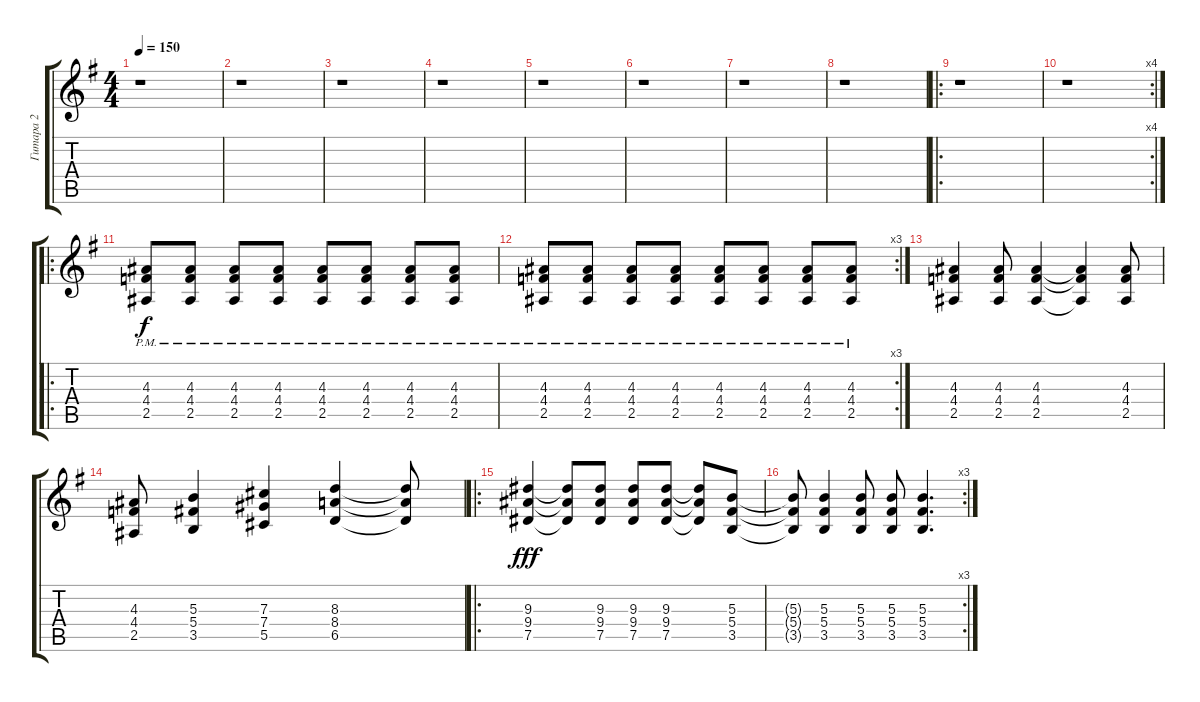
\track ("Гитара 2" "Гитара 2") {instrument distortionguitar}
\staff {score tabs}
\tuning (Eb4 Bb3 Gb3 Db3 Ab2 Db2) {hide}
\ts (4 4)
\tempo 150
\clef g2
\ks g
r.1{dy f instrument distortionguitar} |
r.1 |
r.1 |
r.1 |
r.1 |
r.1 |
r.1 |
r.1 |
\ro
r.1 |
\rc 4
r.1 |
\ro
(4.3{pm} 4.4{pm} 2.5{pm}).8 (4.3{pm} 4.4{pm} 2.5{pm}).8 (4.3{pm} 4.4{pm} 2.5{pm}).8 (4.3{pm} 4.4{pm} 2.5{pm}).8 (4.3{pm} 4.4{pm} 2.5{pm}).8 (4.3{pm} 4.4{pm} 2.5{pm}).8 (4.3{pm} 4.4{pm} 2.5{pm}).8 (4.3{pm} 4.4{pm} 2.5{pm}).8 |
\rc 3
(4.3{pm} 4.4{pm} 2.5{pm}).8 (4.3{pm} 4.4{pm} 2.5{pm}).8 (4.3{pm} 4.4{pm} 2.5{pm}).8 (4.3{pm} 4.4{pm} 2.5{pm}).8 (4.3{pm} 4.4{pm} 2.5{pm}).8 (4.3{pm} 4.4{pm} 2.5{pm}).8 (4.3{pm} 4.4{pm} 2.5{pm}).8 (4.3{pm} 4.4{pm} 2.5{pm}).8 |
(4.3 4.4 2.5).4 (4.3 4.4 2.5).8 (4.3 4.4 2.5).4 (4.3{t} 4.4{t} 2.5{t}).4 (4.3 4.4 2.5).8 |
(4.3 4.4 2.5).8 (5.3 5.4 3.5).4 (7.3 7.4 5.5).4 (8.3 8.4 6.5).4 (8.3{t} 8.4{t} 6.5{t}).8 |
\ro
(9.3 9.4 7.5).4{dy fff} (9.3{t} 9.4{t} 7.5{t}).8 (9.3 9.4 7.5).8 (9.3 9.4 7.5).8 (9.3 9.4 7.5).8 (9.3{t} 9.4{t} 7.5{t}).8 (5.3 5.4 3.5).8 |
\rc 3
(5.3{t} 5.4{t} 3.5{t}).8 (5.3 5.4 3.5).4 (5.3 5.4 3.5).8 (5.3 5.4 3.5).8 (5.3 5.4 3.5).4{d}
